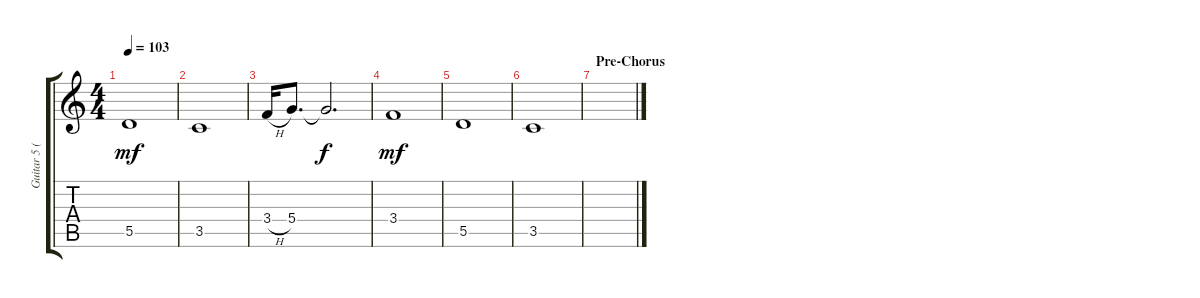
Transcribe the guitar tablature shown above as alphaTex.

\track ("Guitar 5 (Dist)" "Guitar 5 (") {instrument distortionguitar}
\staff {score tabs}
\tuning (E4 B3 G3 D3 A2 E2) {hide}
\ts (4 4)
\tempo 103
\clef g2
\ks c
5.5.1{dy mf} |
3.5.1 |
3.4{h}.16 5.4.8{d} 5.4{t}.2{d dy f} |
3.4.1{dy mf} |
5.5.1 |
3.5.1 |
\section ("" "Pre-Chorus")
